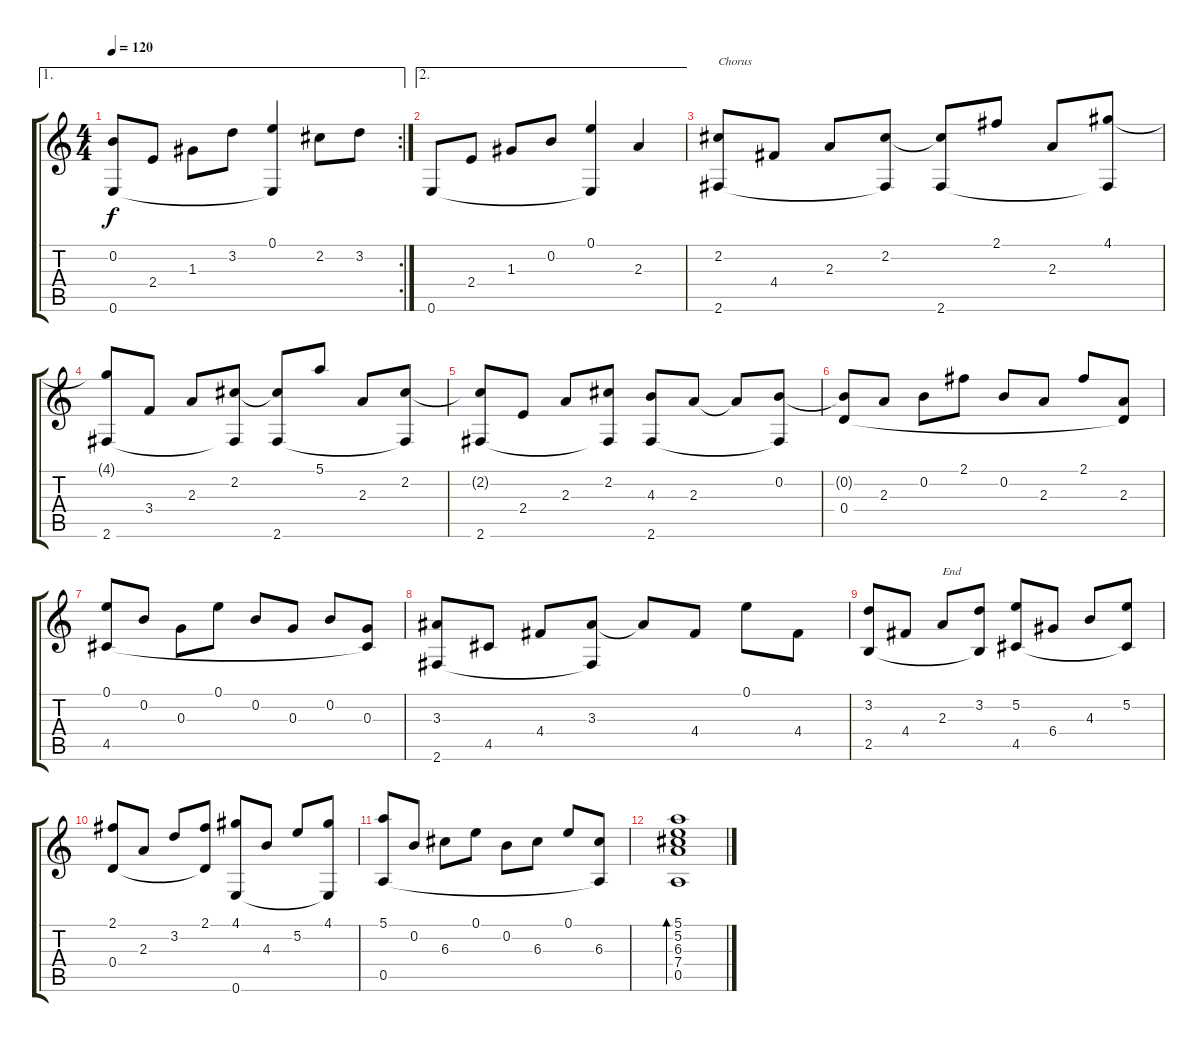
\track "" {instrument acousticguitarnylon}
\staff {score tabs}
\tuning (E4 B3 G3 D3 A2 E2) {hide}
\ae 1
\rc 2
\ts (4 4)
\tempo 120
\clef g2
\ks c
(0.2{t} 0.6).8{dy f} 2.4.8 1.3.8 3.2.8 (0.1 0.6{t}).4 2.2.8 3.2.8 |
\ae 2
0.6.8 2.4.8 1.3.8 0.2.8 (0.1 0.6{t}).4 2.3.4 |
(2.2 2.6).8{txt "Chorus"} 4.4.8 2.3.8 (2.2 2.6{t}).8 (2.2{t} 2.6).8 2.1.8 2.3.8 (4.1 2.6{t}).8 |
(4.1{t} 2.6).8 3.4.8 2.3.8 (2.2 2.6{t}).8 (2.2{t} 2.6).8 5.1.8 2.3.8 (2.2 2.6{t}).8 |
(2.2{t} 2.6).8 2.4.8 2.3.8 (2.2 2.6{t}).8 (4.3 2.6).8 2.3.8 2.3{t}.8 (0.2 2.6{t}).8 |
(0.2{t} 0.4).8 2.3.8 0.2.8 2.1.8 0.2.8 2.3.8 2.1.8 (2.3 0.4{t}).8 |
(0.1 4.5).8 0.2.8 0.3.8 0.1.8 0.2.8 0.3.8 0.2.8 (0.3 4.5{t}).8 |
(3.3 2.6).8 4.5.8 4.4.8 (3.3 2.6{t}).8 3.3{t}.8 4.4.8 0.1.8 4.4.8 |
(3.2 2.5).8 4.4.8 2.3.8{txt "End"} (3.2 2.5{t}).8 (5.2 4.5).8 6.4.8 4.3.8 (5.2 4.5{t}).8 |
(2.1 0.4).8 2.3.8 3.2.8 (2.1 0.4{t}).8 (4.1 0.6).8 4.3.8 5.2.8 (4.1 0.6{t}).8 |
(5.1 0.5).8 0.2.8 6.3.8 0.1.8 0.2.8 6.3.8 0.1.8 (6.3 0.5{t}).8 |
(5.1 5.2 6.3 7.4 0.5).1{bd 480}
